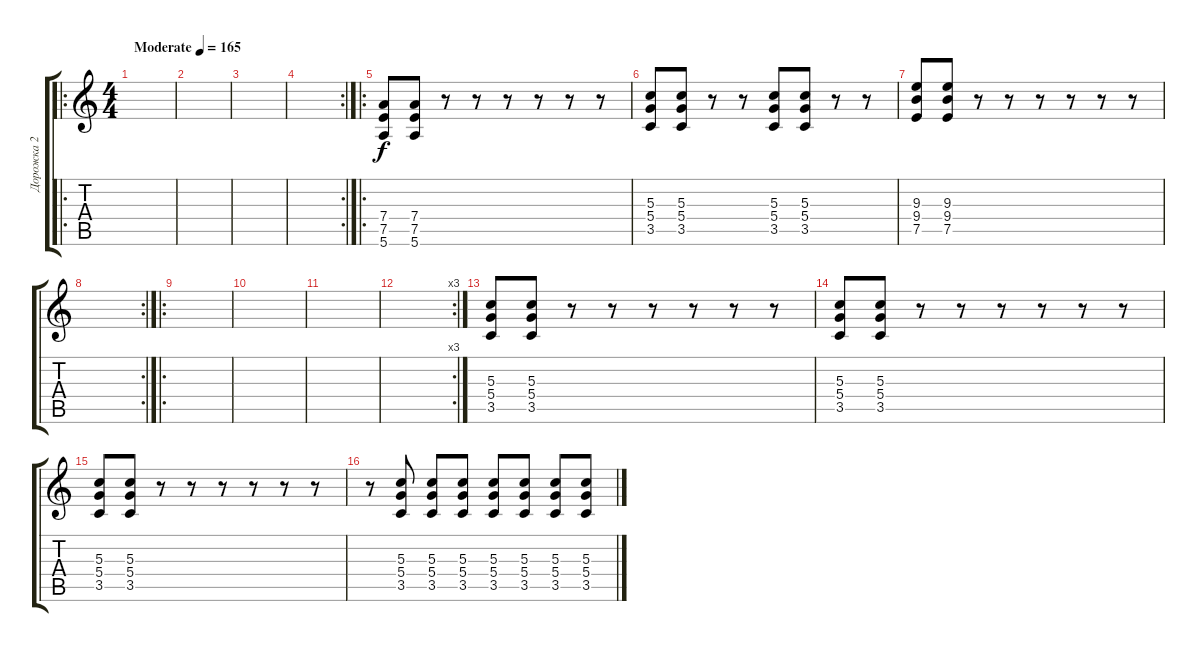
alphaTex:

\track ("Дорожка 2" "Дорожка 2") {instrument distortionguitar}
\staff {score tabs}
\tuning (E4 B3 G3 D3 A2 E2) {hide}
\ro
\ts (4 4)
\tempo (165 "Moderate")
\clef g2
\ks c
|
|
|
\rc 2
|
\ro
(7.4 7.5 5.6).8 (7.4 7.5 5.6).8 r.8 r.8 r.8 r.8 r.8 r.8 |
(5.3 5.4 3.5).8 (5.3 5.4 3.5).8 r.8 r.8 (5.3 5.4 3.5).8 (5.3 5.4 3.5).8 r.8 r.8 |
(9.3 9.4 7.5).8 (9.3 9.4 7.5).8 r.8 r.8 r.8 r.8 r.8 r.8 |
\rc 2
|
\ro
|
|
|
\rc 3
|
(5.3 5.4 3.5).8 (5.3 5.4 3.5).8 r.8 r.8 r.8 r.8 r.8 r.8 |
(5.3 5.4 3.5).8 (5.3 5.4 3.5).8 r.8 r.8 r.8 r.8 r.8 r.8 |
(5.3 5.4 3.5).8 (5.3 5.4 3.5).8 r.8 r.8 r.8 r.8 r.8 r.8 |
r.8 (5.3 5.4 3.5).8 (5.3 5.4 3.5).8 (5.3 5.4 3.5).8 (5.3 5.4 3.5).8 (5.3 5.4 3.5).8 (5.3 5.4 3.5).8 (5.3 5.4 3.5).8
